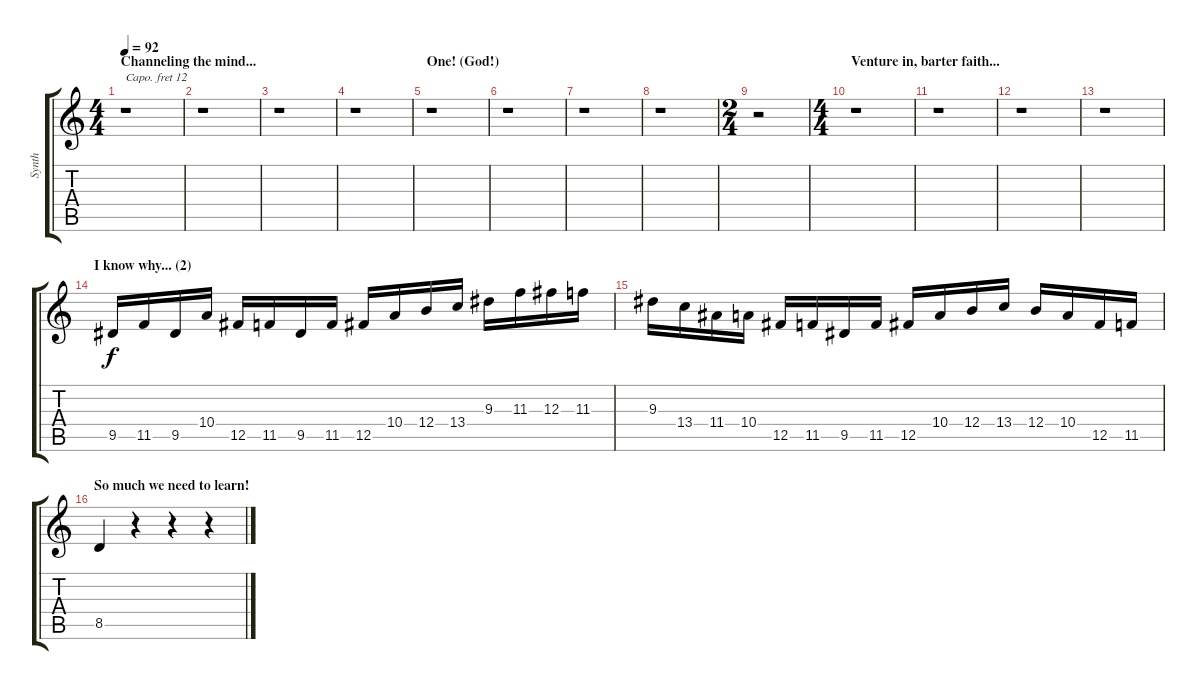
\track ("Synth" "Synth") {instrument lead1square}
\staff {score tabs}
\capo 12
\tuning (Eb4 B3 Gb3 B2 Gb2 B1) {hide}
\ts (4 4)
\section ("" "Channeling the mind...")
\tempo 92
\clef g2
\ks c
r.1{dy f} |
r.1 |
r.1 |
r.1 |
\section ("" "One! (God!)")
r.1 |
r.1 |
r.1 |
r.1 |
\ts (2 4)
r.2 |
\ts (4 4)
\section ("" "Venture in, barter faith...")
r.1 |
r.1 |
r.1 |
r.1 |
\section ("" "I know why... (2)")
9.5.16 11.5.16 9.5.16 10.4.16 12.5.16 11.5.16 9.5.16 11.5.16 12.5.16 10.4.16 12.4.16 13.4.16 9.3.16 11.3.16 12.3.16 11.3.16 |
9.3.16 13.4.16 11.4.16 10.4.16 12.5.16 11.5.16 9.5.16 11.5.16 12.5.16 10.4.16 12.4.16 13.4.16 12.4.16 10.4.16 12.5.16 11.5.16 |
\section ("" "So much we need to learn!")
8.5.4 r.4 r.4 r.4
